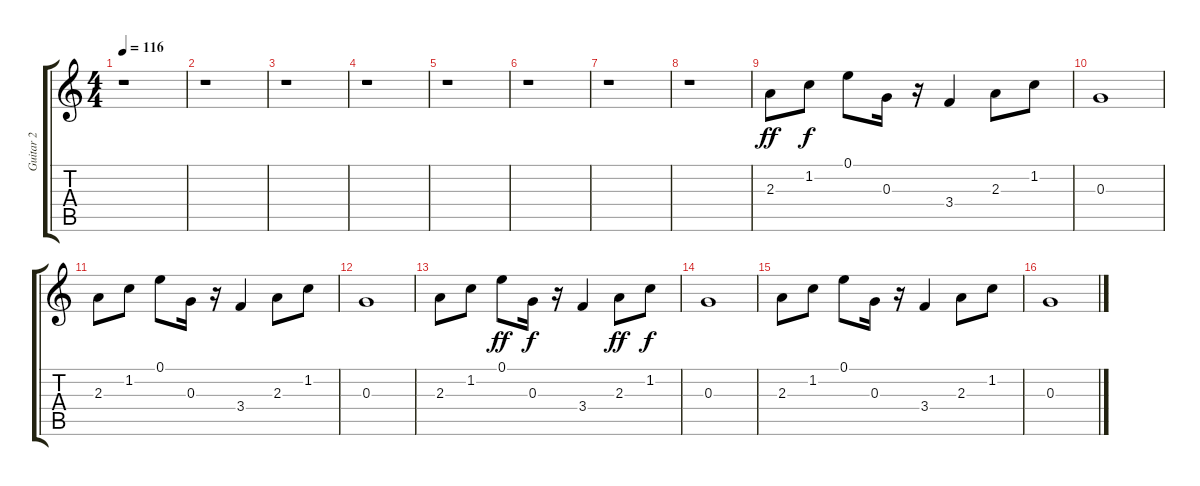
\track ("Guitar 2" "Guitar 2") {instrument electricguitarclean}
\staff {score tabs}
\tuning (E4 B3 G3 D3 A2 E2) {hide}
\ts (4 4)
\tempo 116
\clef g2
\ks c
r.1{dy ff} |
r.1 |
r.1 |
r.1 |
r.1 |
r.1 |
r.1 |
r.1 |
2.3.8 1.2.8{dy f} 0.1.8 0.3.16 r.16 3.4.4 2.3.8 1.2.8 |
0.3.1 |
2.3.8 1.2.8 0.1.8 0.3.16 r.16 3.4.4 2.3.8 1.2.8 |
0.3.1 |
2.3.8 1.2.8 0.1.8{dy ff} 0.3.16{dy f} r.16 3.4.4 2.3.8{dy ff} 1.2.8{dy f} |
0.3.1 |
2.3.8 1.2.8 0.1.8 0.3.16 r.16 3.4.4 2.3.8 1.2.8 |
0.3.1
